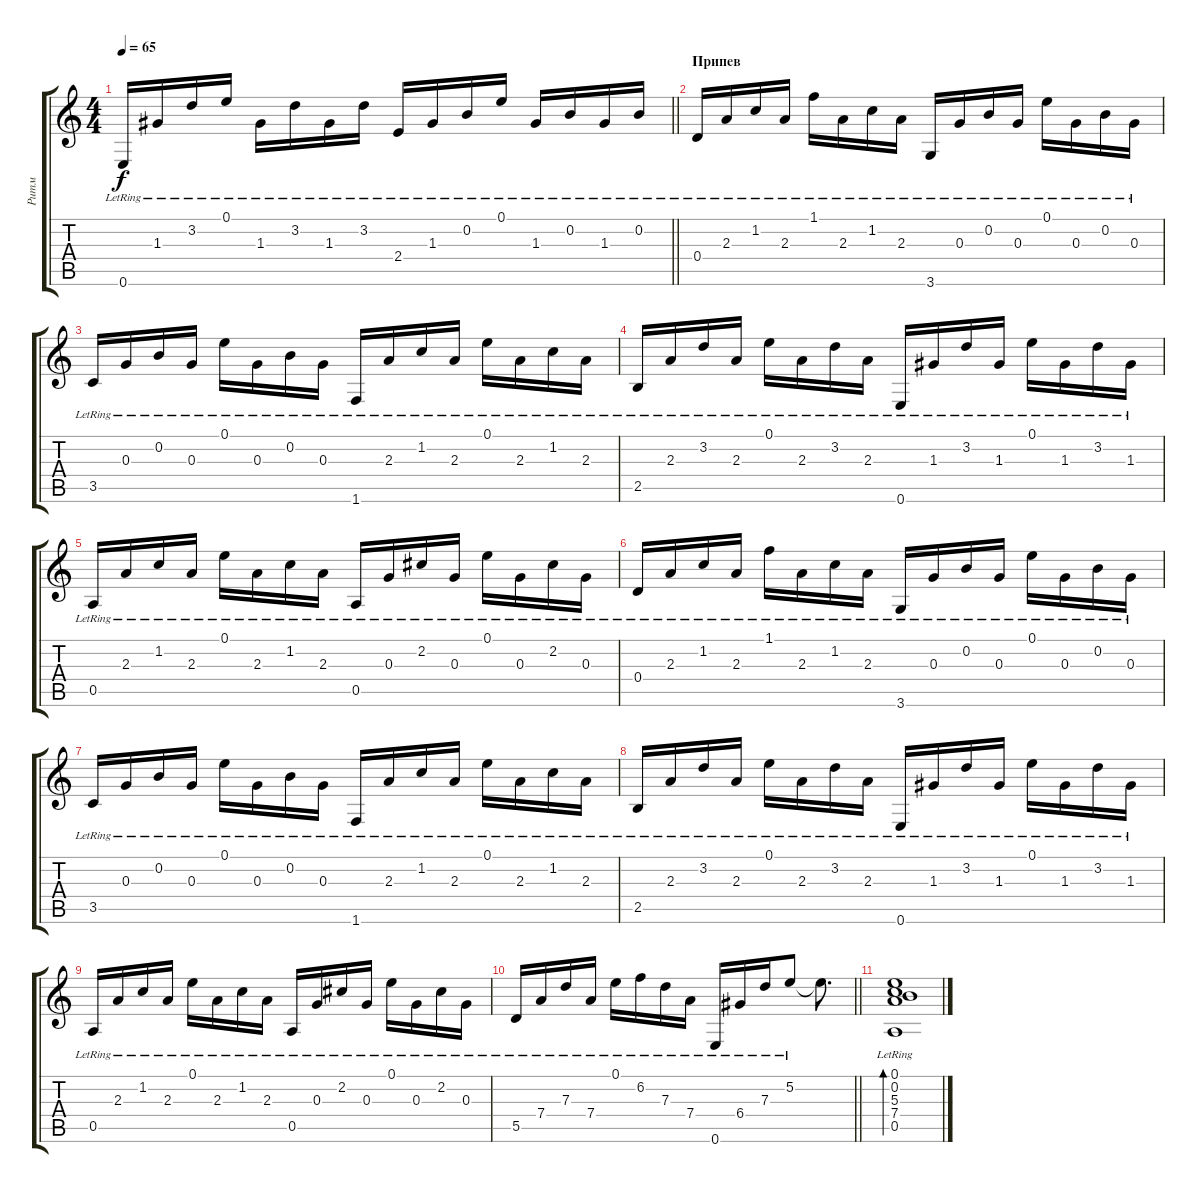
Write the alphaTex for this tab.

\track ("Ритм" "Ритм") {instrument acousticguitarsteel}
\staff {score tabs}
\tuning (E4 B3 G3 D3 A2 E2) {hide}
\ts (4 4)
\tempo 65
\clef g2
\barLineRight lightlight
\ks aminor
0.6{lr}.16{dy f} 1.3{lr}.16 3.2{lr}.16 0.1{lr}.16 1.3{lr}.16 3.2{lr}.16 1.3{lr}.16 3.2{lr}.16 2.4{lr}.16 1.3{lr}.16 0.2{lr}.16 0.1{lr}.16 1.3{lr}.16 0.2{lr}.16 1.3{lr}.16 0.2{lr}.16 |
\section ("" "Припев")
0.4{lr}.16 2.3{lr}.16 1.2{lr}.16 2.3{lr}.16 1.1{lr}.16 2.3{lr}.16 1.2{lr}.16 2.3{lr}.16 3.6{lr}.16 0.3{lr}.16 0.2{lr}.16 0.3{lr}.16 0.1{lr}.16 0.3{lr}.16 0.2{lr}.16 0.3{lr}.16 |
3.5{lr}.16 0.3{lr}.16 0.2{lr}.16 0.3{lr}.16 0.1{lr}.16 0.3{lr}.16 0.2{lr}.16 0.3{lr}.16 1.6{lr}.16 2.3{lr}.16 1.2{lr}.16 2.3{lr}.16 0.1{lr}.16 2.3{lr}.16 1.2{lr}.16 2.3{lr}.16 |
2.5{lr}.16 2.3{lr}.16 3.2{lr}.16 2.3{lr}.16 0.1{lr}.16 2.3{lr}.16 3.2{lr}.16 2.3{lr}.16 0.6{lr}.16 1.3{lr}.16 3.2{lr}.16 1.3{lr}.16 0.1{lr}.16 1.3{lr}.16 3.2{lr}.16 1.3{lr}.16 |
0.5{lr}.16 2.3{lr}.16 1.2{lr}.16 2.3{lr}.16 0.1{lr}.16 2.3{lr}.16 1.2{lr}.16 2.3{lr}.16 0.5{lr}.16 0.3{lr}.16 2.2{lr}.16 0.3{lr}.16 0.1{lr}.16 0.3{lr}.16 2.2{lr}.16 0.3{lr}.16 |
0.4{lr}.16 2.3{lr}.16 1.2{lr}.16 2.3{lr}.16 1.1{lr}.16 2.3{lr}.16 1.2{lr}.16 2.3{lr}.16 3.6{lr}.16 0.3{lr}.16 0.2{lr}.16 0.3{lr}.16 0.1{lr}.16 0.3{lr}.16 0.2{lr}.16 0.3{lr}.16 |
3.5{lr}.16 0.3{lr}.16 0.2{lr}.16 0.3{lr}.16 0.1{lr}.16 0.3{lr}.16 0.2{lr}.16 0.3{lr}.16 1.6{lr}.16 2.3{lr}.16 1.2{lr}.16 2.3{lr}.16 0.1{lr}.16 2.3{lr}.16 1.2{lr}.16 2.3{lr}.16 |
2.5{lr}.16 2.3{lr}.16 3.2{lr}.16 2.3{lr}.16 0.1{lr}.16 2.3{lr}.16 3.2{lr}.16 2.3{lr}.16 0.6{lr}.16 1.3{lr}.16 3.2{lr}.16 1.3{lr}.16 0.1{lr}.16 1.3{lr}.16 3.2{lr}.16 1.3{lr}.16 |
0.5{lr}.16 2.3{lr}.16 1.2{lr}.16 2.3{lr}.16 0.1{lr}.16 2.3{lr}.16 1.2{lr}.16 2.3{lr}.16 0.5{lr}.16 0.3{lr}.16 2.2{lr}.16 0.3{lr}.16 0.1{lr}.16 0.3{lr}.16 2.2{lr}.16 0.3{lr}.16 |
\barLineRight lightlight
5.5{lr}.16 7.4{lr}.16 7.3{lr}.16 7.4{lr}.16 0.1{lr}.16 6.2{lr}.16 7.3{lr}.16 7.4{lr}.16 0.6{lr}.16 6.4{lr}.16 7.3{lr}.16 5.2{lr}.8 5.2{t}.8{d} |
\ks c
(0.1{lr} 0.2{lr} 5.3{lr} 7.4{lr} 0.5{lr}).1{bd 120}
